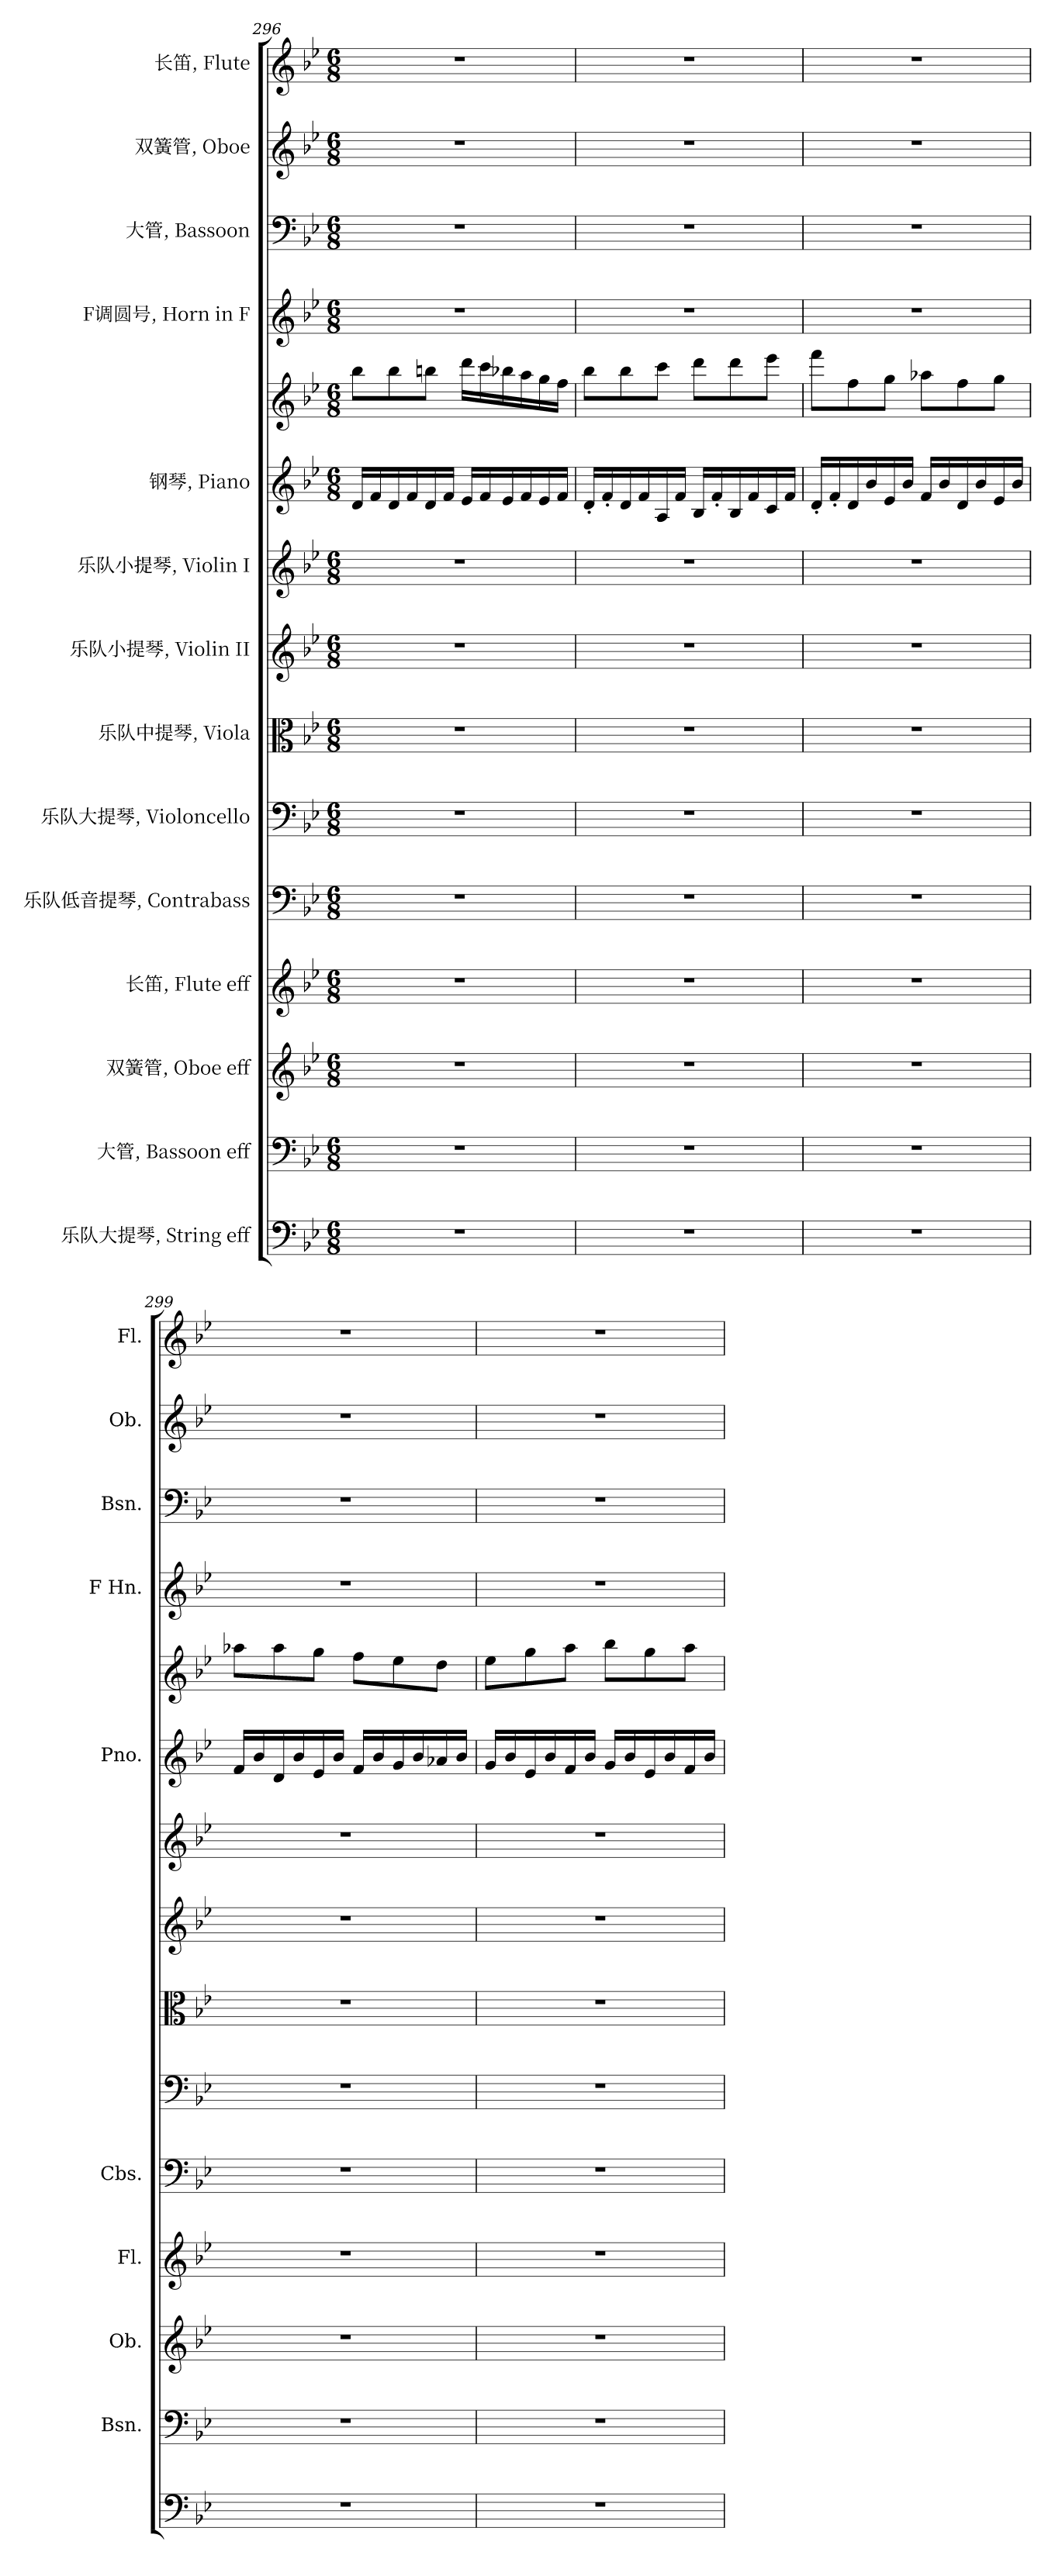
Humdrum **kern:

**kern	**kern	**kern	**kern	**kern	**kern	**kern	**kern	**kern	**kern	**kern	**kern	**kern	**kern	**kern
*part14	*part13	*part12	*part11	*part10	*part9	*part8	*part7	*part6	*part5	*part5	*part4	*part3	*part2	*part1
*staff15	*staff14	*staff13	*staff12	*staff11	*staff10	*staff9	*staff8	*staff7	*staff6	*staff5	*staff4	*staff3	*staff2	*staff1
*I"乐队大提琴, String eff	*I"大管, Bassoon eff	*I"双簧管, Oboe eff	*I"长笛, Flute eff	*I"乐队低音提琴, Contrabass	*I"乐队大提琴, Violoncello	*I"乐队中提琴, Viola	*I"乐队小提琴, Violin II	*I"乐队小提琴, Violin I	*I"钢琴, Piano	*	*I"F调圆号, Horn in F	*I"大管, Bassoon	*I"双簧管, Oboe	*I"长笛, Flute
*	*I'Bsn.	*I'Ob.	*I'Fl.	*I'Cbs.	*	*	*	*	*I'Pno.	*	*I'F Hn.	*I'Bsn.	*I'Ob.	*I'Fl.
!!LO:PB:g=z
*clefF4	*clefF4	*clefG2	*clefG2	*clefF4	*clefF4	*clefC3	*clefG2	*clefG2	*clefG2	*clefG2	*clefG2	*clefF4	*clefG2	*clefG2
*	*	*	*	*ITrd7c12	*	*	*	*	*	*	*ITrd4c7	*	*	*
*k[b-e-]	*k[b-e-]	*k[b-e-]	*k[b-e-]	*k[b-e-]	*k[b-e-]	*k[b-e-]	*k[b-e-]	*k[b-e-]	*k[b-e-]	*k[b-e-]	*k[b-e-a-]	*k[b-e-]	*k[b-e-]	*k[b-e-]
*M6/8	*M6/8	*M6/8	*M6/8	*M6/8	*M6/8	*M6/8	*M6/8	*M6/8	*M6/8	*M6/8	*M6/8	*M6/8	*M6/8	*M6/8
=296	=296	=296	=296	=296	=296	=296	=296	=296	=296	=296	=296	=296	=296	=296
2.r	2.r	2.r	2.r	2.r	2.r	2.r	2.r	2.r	16d/LL	8bb-\L	2.r	2.r	2.r	2.r
.	.	.	.	.	.	.	.	.	16f/	.	.	.	.	.
.	.	.	.	.	.	.	.	.	16d/	8bb-\	.	.	.	.
.	.	.	.	.	.	.	.	.	16f/	.	.	.	.	.
.	.	.	.	.	.	.	.	.	16d/	8bbn\J	.	.	.	.
.	.	.	.	.	.	.	.	.	16f/JJ	.	.	.	.	.
.	.	.	.	.	.	.	.	.	16e-/LL	16ddd\LL	.	.	.	.
.	.	.	.	.	.	.	.	.	16f/	16ccc\	.	.	.	.
.	.	.	.	.	.	.	.	.	16e-/	16bb-X\	.	.	.	.
.	.	.	.	.	.	.	.	.	16f/	16aa\	.	.	.	.
.	.	.	.	.	.	.	.	.	16e-/	16gg\	.	.	.	.
.	.	.	.	.	.	.	.	.	16f/JJ	16ff\JJ	.	.	.	.
=297	=297	=297	=297	=297	=297	=297	=297	=297	=297	=297	=297	=297	=297	=297
2.r	2.r	2.r	2.r	2.r	2.r	2.r	2.r	2.r	16d'/LL	8bb-\L	2.r	2.r	2.r	2.r
.	.	.	.	.	.	.	.	.	16f'/	.	.	.	.	.
.	.	.	.	.	.	.	.	.	16d/	8bb-\	.	.	.	.
.	.	.	.	.	.	.	.	.	16f/	.	.	.	.	.
.	.	.	.	.	.	.	.	.	16A/	8ccc\J	.	.	.	.
.	.	.	.	.	.	.	.	.	16f/JJ	.	.	.	.	.
.	.	.	.	.	.	.	.	.	16B-/LL	8ddd\L	.	.	.	.
.	.	.	.	.	.	.	.	.	16f'/	.	.	.	.	.
.	.	.	.	.	.	.	.	.	16B-/	8ddd\	.	.	.	.
.	.	.	.	.	.	.	.	.	16f/	.	.	.	.	.
.	.	.	.	.	.	.	.	.	16c/	8eee-\J	.	.	.	.
.	.	.	.	.	.	.	.	.	16f/JJ	.	.	.	.	.
=298	=298	=298	=298	=298	=298	=298	=298	=298	=298	=298	=298	=298	=298	=298
2.r	2.r	2.r	2.r	2.r	2.r	2.r	2.r	2.r	16d'/LL	8fff\L	2.r	2.r	2.r	2.r
.	.	.	.	.	.	.	.	.	16f'/	.	.	.	.	.
.	.	.	.	.	.	.	.	.	16d/	8ff\	.	.	.	.
.	.	.	.	.	.	.	.	.	16b-/	.	.	.	.	.
.	.	.	.	.	.	.	.	.	16e-/	8gg\J	.	.	.	.
.	.	.	.	.	.	.	.	.	16b-/JJ	.	.	.	.	.
.	.	.	.	.	.	.	.	.	16f/LL	8aa-X\L	.	.	.	.
.	.	.	.	.	.	.	.	.	16b-/	.	.	.	.	.
.	.	.	.	.	.	.	.	.	16d/	8ff\	.	.	.	.
.	.	.	.	.	.	.	.	.	16b-/	.	.	.	.	.
.	.	.	.	.	.	.	.	.	16e-/	8gg\J	.	.	.	.
.	.	.	.	.	.	.	.	.	16b-/JJ	.	.	.	.	.
!!LO:PB:g=z
=299	=299	=299	=299	=299	=299	=299	=299	=299	=299	=299	=299	=299	=299	=299
2.r	2.r	2.r	2.r	2.r	2.r	2.r	2.r	2.r	16f/LL	8aa-X\L	2.r	2.r	2.r	2.r
.	.	.	.	.	.	.	.	.	16b-/	.	.	.	.	.
.	.	.	.	.	.	.	.	.	16d/	8aa-\	.	.	.	.
.	.	.	.	.	.	.	.	.	16b-/	.	.	.	.	.
.	.	.	.	.	.	.	.	.	16e-/	8gg\J	.	.	.	.
.	.	.	.	.	.	.	.	.	16b-/JJ	.	.	.	.	.
.	.	.	.	.	.	.	.	.	16f/LL	8ff\L	.	.	.	.
.	.	.	.	.	.	.	.	.	16b-/	.	.	.	.	.
.	.	.	.	.	.	.	.	.	16g/	8ee-\	.	.	.	.
.	.	.	.	.	.	.	.	.	16b-/	.	.	.	.	.
.	.	.	.	.	.	.	.	.	16a-X/	8dd\J	.	.	.	.
.	.	.	.	.	.	.	.	.	16b-/JJ	.	.	.	.	.
=300	=300	=300	=300	=300	=300	=300	=300	=300	=300	=300	=300	=300	=300	=300
2.r	2.r	2.r	2.r	2.r	2.r	2.r	2.r	2.r	16g/LL	8ee-\L	2.r	2.r	2.r	2.r
.	.	.	.	.	.	.	.	.	16b-/	.	.	.	.	.
.	.	.	.	.	.	.	.	.	16e-/	8gg\	.	.	.	.
.	.	.	.	.	.	.	.	.	16b-/	.	.	.	.	.
.	.	.	.	.	.	.	.	.	16f/	8aa\J	.	.	.	.
.	.	.	.	.	.	.	.	.	16b-/JJ	.	.	.	.	.
.	.	.	.	.	.	.	.	.	16g/LL	8bb-\L	.	.	.	.
.	.	.	.	.	.	.	.	.	16b-/	.	.	.	.	.
.	.	.	.	.	.	.	.	.	16e-/	8gg\	.	.	.	.
.	.	.	.	.	.	.	.	.	16b-/	.	.	.	.	.
.	.	.	.	.	.	.	.	.	16f/	8aa\J	.	.	.	.
.	.	.	.	.	.	.	.	.	16b-/JJ	.	.	.	.	.
=	=	=	=	=	=	=	=	=	=	=	=	=	=	=
*-	*-	*-	*-	*-	*-	*-	*-	*-	*-	*-	*-	*-	*-	*-
